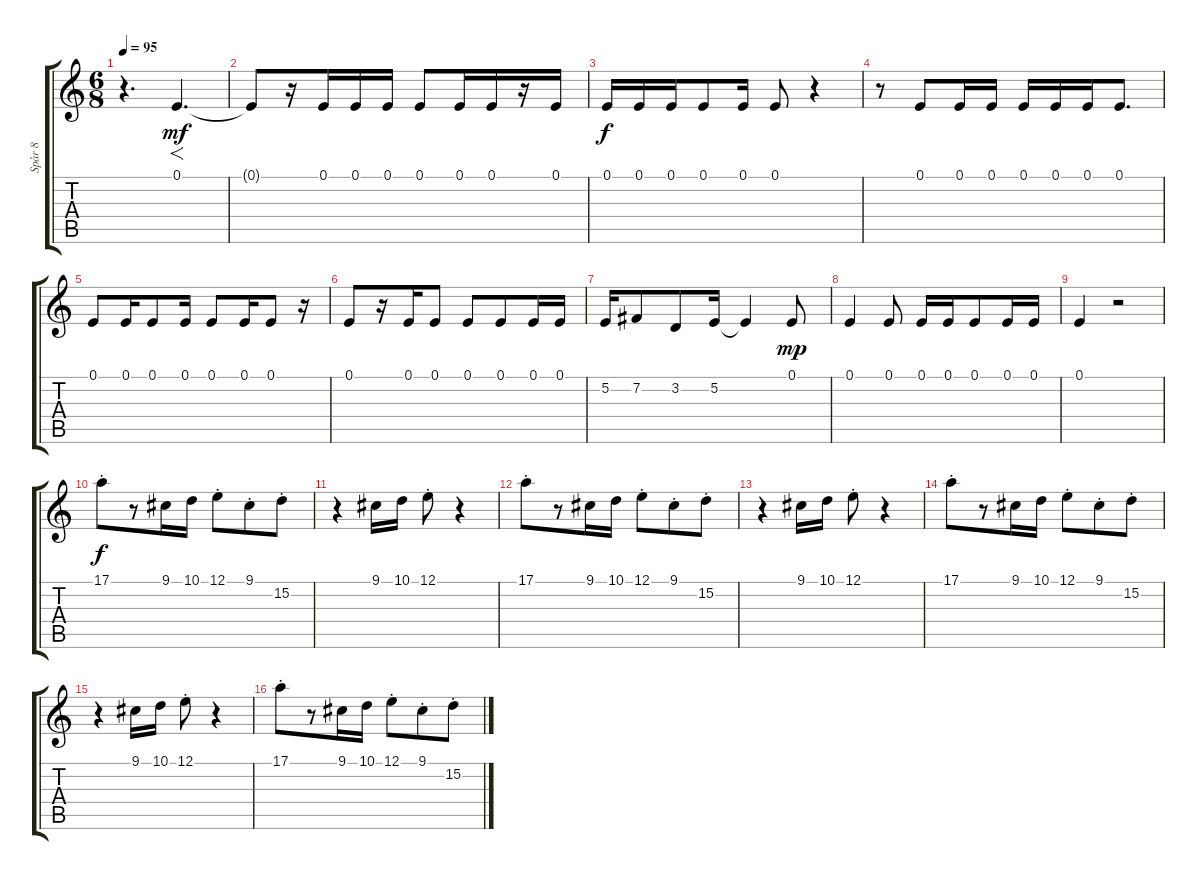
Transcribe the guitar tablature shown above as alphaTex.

\track ("Spår 8" "Spår 8") {instrument piccolo}
\staff {score tabs}
\tuning (E4 B3 G3 D3 A2 E2) {hide}
\ts (6 8)
\tempo 95
\clef g2
\ks c
r.4{d dy f} 0.1.4{f d dy mf} |
0.1{t}.8 r.16 0.1.16 0.1.16 0.1.16 0.1.8 0.1.16 0.1.16 r.16 0.1.16 |
0.1.16{dy f} 0.1.16 0.1.16 0.1.8 0.1.16 0.1.8 r.4 |
r.8 0.1.8 0.1.16 0.1.16 0.1.16 0.1.16 0.1.16 0.1.8{d} |
0.1.8 0.1.16 0.1.8 0.1.16 0.1.8 0.1.16 0.1.8 r.16 |
0.1.8 r.16 0.1.16 0.1.8 0.1.8 0.1.8 0.1.16 0.1.16 |
5.2.16 7.2.8 3.2.8 5.2.16 5.2{t}.4 0.1.8{dy mp} |
0.1.4 0.1.8 0.1.16 0.1.16 0.1.8 0.1.16 0.1.16 |
0.1.4 r.2 |
17.1{st}.8{dy f} r.8 9.1.16 10.1.16 12.1{st}.8 9.1{st}.8 15.2{st}.8 |
r.4 9.1.16 10.1.16 12.1{st}.8 r.4 |
17.1{st}.8 r.8 9.1.16 10.1.16 12.1{st}.8 9.1{st}.8 15.2{st}.8 |
r.4 9.1.16 10.1.16 12.1{st}.8 r.4 |
17.1{st}.8 r.8 9.1.16 10.1.16 12.1{st}.8 9.1{st}.8 15.2{st}.8 |
r.4 9.1.16 10.1.16 12.1{st}.8 r.4 |
17.1{st}.8 r.8 9.1.16 10.1.16 12.1{st}.8 9.1{st}.8 15.2{st}.8
